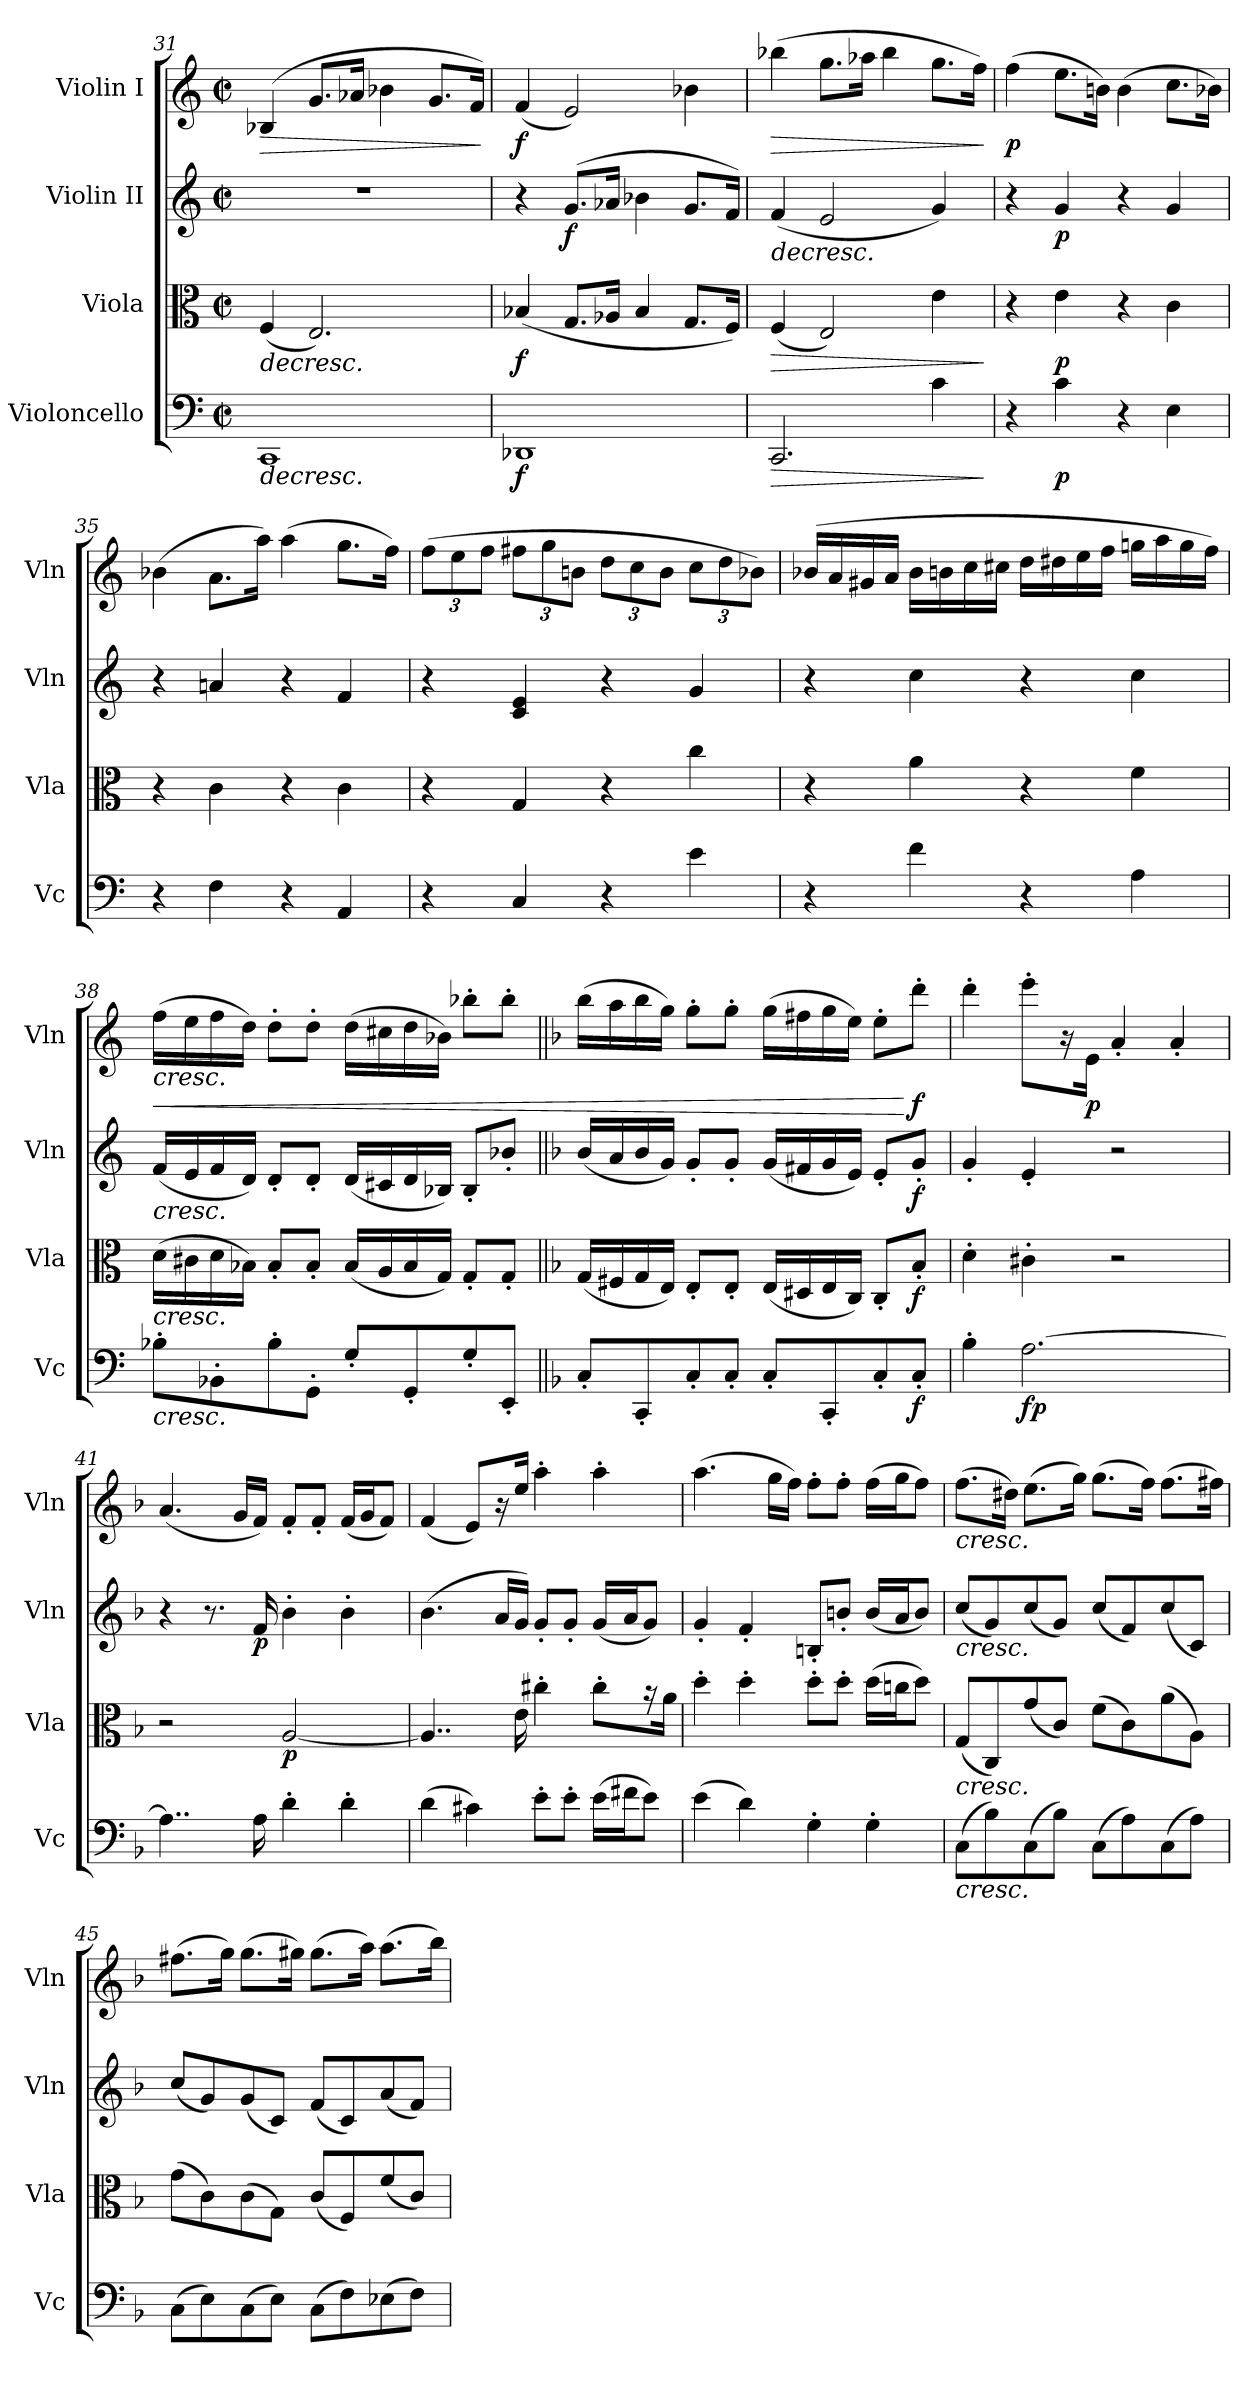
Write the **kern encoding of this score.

**kern	**dynam	**kern	**dynam	**kern	**dynam	**kern	**dynam
*part4	*part4	*part3	*part3	*part2	*part2	*part1	*part1
*staff4	*staff4	*staff3	*staff3	*staff2	*staff2	*staff1	*staff1
*I"Violoncello	*	*I"Viola	*	*I"Violin II	*	*I"Violin I	*
*I'Vc	*	*I'Vla	*	*I'Vln	*	*I'Vln	*
*clefF4	*	*clefC3	*	*clefG2	*	*clefG2	*
*k[]	*	*k[]	*	*k[]	*	*k[]	*
*M2/2	*	*M2/2	*	*M2/2	*	*M2/2	*
*met(c|)	*	*met(c|)	*	*met(c|)	*	*met(c|)	*
=31	=31	=31	=31	=31	=31	=31	=31
!	!LO:HP:b	!	!LO:HP:b	!	!	!	!LO:HP:b
1CC	>	(<4F/	>	1r	.	(>4B-X/	>
.	.	2.E/)	.	.	.	8.g/L	.
.	.	.	.	.	.	16a-X/Jk	.
.	.	.	.	.	.	4b-X\	.
.	.	.	.	.	.	8.g/L	.
.	.	.	.	.	.	16f/Jk)	.
.	.	.	.	.	.	.	]
=32	=32	=32	=32	=32	=32	=32	=32
!	!LO:DY:b	!	!LO:DY:b	!	!	!	!LO:DY:b
1DD-X	f	(<4B-X/	f	4r	.	(<4f/	f
!	!	!	!	!	!LO:DY:b	!	!
.	.	8.G/L	.	(>8.g/L	f	2e/)	.
.	.	16A-X/Jk	.	16a-X/Jk	.	.	.
.	.	4B-/	.	4b-X\	.	.	.
.	.	8.G/L	.	8.g/L	.	4b-X\	.
.	.	16F/Jk)	.	16f/Jk)	.	.	.
=33	=33	=33	=33	=33	=33	=33	=33
!	!LO:HP:b	!	!LO:HP:b	!	!LO:HP:b	!	!LO:HP:b
2.CC/	>	(<4F/	>	(<4f/	>	(>4bb-X\	>
.	.	2E/)	.	2e/	.	8.gg\L	.
.	.	.	.	.	.	16aa-X\Jk	.
.	.	.	.	.	.	4bb-\	.
4c\	.	4e\	.	4g/)	.	8.gg\L	.
.	.	.	.	.	.	16ff\Jk)	.
.	]	.	]	.	.	.	]
=34	=34	=34	=34	=34	=34	=34	=34
!	!	!	!	!	!	!	!LO:DY:b
4r	.	4r	.	4r	.	(>4ff\	p
!	!LO:DY:b	!	!LO:DY:b	!	!LO:DY:b	!	!
4c\	p	4e\	p	4g/	p	8.ee\L	.
.	.	.	.	.	.	16bn\Jk)	.
4r	.	4r	.	4r	.	(>4b\	.
4E\	.	4c\	.	4g/	.	8.cc\L	.
.	.	.	.	.	.	16b-X\Jk)	.
=35	=35	=35	=35	=35	=35	=35	=35
4r	.	4r	.	4r	.	(>4b-X\	.
4F\	.	4c\	.	4an/	.	8.a\L	.
.	.	.	.	.	.	16aa\Jk)	.
4r	.	4r	.	4r	.	(>4aa\	.
4AA/	.	4c\	.	4f/	.	8.gg\L	.
.	.	.	.	.	.	16ff\Jk)	.
=36	=36	=36	=36	=36	=36	=36	=36
*	*	*	*	*	*	*Xbrackettup	*
4r	.	4r	.	4r	.	(>12ff\L	.
.	.	.	.	.	.	12ee\	.
.	.	.	.	.	.	12ff\J	.
4C/	.	4G/	.	4c/ 4e/	.	12ff#X\L	.
.	.	.	.	.	.	12gg\	.
.	.	.	.	.	.	12bn\J	.
4r	.	4r	.	4r	.	12dd\L	.
.	.	.	.	.	.	12cc\	.
.	.	.	.	.	.	12b\J	.
4e\	.	4cc\	.	4g/	.	12cc\L	.
.	.	.	.	.	.	12dd\	.
.	.	.	.	.	.	12b-X\J)	.
=37	=37	=37	=37	=37	=37	=37	=37
4r	.	4r	.	4r	.	(>16b-X/LL	.
.	.	.	.	.	.	16a/	.
.	.	.	.	.	.	16g#X/	.
.	.	.	.	.	.	16a/JJ	.
4f\	.	4a\	.	4cc\	.	16b-\LL	.
.	.	.	.	.	.	16bn\	.
.	.	.	.	.	.	16cc\	.
.	.	.	.	.	.	16cc#X\JJ	.
4r	.	4r	.	4r	.	16dd\LL	.
.	.	.	.	.	.	16dd#X\	.
.	.	.	.	.	.	16ee\	.
.	.	.	.	.	.	16ff\JJ	.
4A\	.	4f\	.	4cc\	.	16ggn\LL	.
.	.	.	.	.	.	16aa\	.
.	.	.	.	.	.	16gg\	.
.	.	.	.	.	.	16ff\JJ)	.
=38	=38	=38	=38	=38	=38	=38	=38
!	!	!	!	!	!	!LO:TX:b:i:t=cresc.	!
!	!	!	!	!LO:TX:b:i:t=cresc.	!	!	!
!	!	!LO:TX:b:i:t=cresc.	!	!	!	!	!
!LO:TX:b:i:t=cresc.	!	!	!	!	!	!	!
!	!	!	!	!	!	!	!LO:HP:b
8B-X'\L	.	(>16d\LL	.	(<16f/LL	.	(>16ff\LL	<
.	.	16c#X\	.	16e/	.	16ee\	.
8BB-X'\	.	16d\	.	16f/	.	16ff\	.
.	.	16B-X\JJ)	.	16d/JJ)	.	16dd\JJ)	.
8B-'\	.	8B-'/L	.	8d'/L	.	8dd'\L	.
8GG'\J	.	8B-'/J	.	8d'/J	.	8dd'\J	.
8G'/L	.	(<16B-/LL	.	(<16d/LL	.	(>16dd\LL	.
.	.	16A/	.	16c#X/	.	16cc#X\	.
8GG'/	.	16B-/	.	16d/	.	16dd\	.
.	.	16G/JJ)	.	16B-X/JJ)	.	16b-X\JJ)	.
8G'/	.	8G'/L	.	8B-'/L	.	8bb-X'\L	.
8EE'/J	.	8G'/J	.	8b-X'/J	.	8bb-'\J	.
=39||	=39||	=39||	=39||	=39||	=39||	=39||	=39||
*k[b-]	*	*k[b-]	*	*k[b-]	*	*k[b-]	*
8C'/L	.	(<16G/LL	.	(<16b-/LL	.	(>16bb-\LL	.
.	.	16F#X/	.	16a/	.	16aa\	.
8CC'/	.	16G/	.	16b-/	.	16bb-\	.
.	.	16E/JJ)	.	16g/JJ)	.	16gg\JJ)	.
8C'/	.	8E'/L	.	8g'/L	.	8gg'\L	.
8C'/J	.	8E'/J	.	8g'/J	.	8gg'\J	.
8C'/L	.	(<16E/LL	.	(<16g/LL	.	(>16gg\LL	.
.	.	16D#X/	.	16f#X/	.	16ff#X\	.
8CC'/	.	16E/	.	16g/	.	16gg\	.
.	.	16C/JJ)	.	16e/JJ)	.	16ee\JJ)	.
8C'/	.	8C'/L	.	8e'/L	.	8ee'\L	.
!	!LO:DY:n=1:b	!	!LO:DY:n=1:b	!	!LO:DY:n=1:b	!	!LO:DY:n=1:b
8C'/J	] f	8B-'/J	] f	8g'/J	] f	8ddd'\J	[ f
=40	=40	=40	=40	=40	=40	=40	=40
4B-'\	.	4d'\	.	4g'/	.	4ddd'\	.
!	!LO:DY:b	!	!	!	!	!	!
[2.A\	fp	4c#X'\	.	4e'/	.	8eee'\L	.
.	.	.	.	.	.	16r	.
!	!	!	!	!	!	!	!LO:DY:b
.	.	.	.	.	.	16e\Jk	p
.	.	2r	.	2r	.	4a'/	.
.	.	.	.	.	.	4a'/	.
=41	=41	=41	=41	=41	=41	=41	=41
4..A\]	.	2r	.	4r	.	(<4.a/	.
.	.	.	.	8.r	.	.	.
.	.	.	.	.	.	16g/LL	.
!	!	!	!	!	!LO:DY:b	!	!
16A\	.	.	.	16f/	p	16f/JJ)	.
!	!	!	!LO:DY:b	!	!	!	!
4d'\	.	[2A/	p	4b-'\	.	8f'/L	.
.	.	.	.	.	.	8f'/J	.
4d'\	.	.	.	4b-'\	.	(<16f/LL	.
.	.	.	.	.	.	16g/J	.
.	.	.	.	.	.	8f/J)	.
=42	=42	=42	=42	=42	=42	=42	=42
(>4d\	.	4..A/]	.	(>4.b-\	.	(<4f/	.
4c#X\)	.	.	.	.	.	8e/L)	.
.	.	.	.	16a/LL	.	16r	.
.	.	16e\	.	16g/JJ)	.	16ee/Jk	.
8e'\L	.	4cc#X'\	.	8g'/L	.	4aa'\	.
8e'\J	.	.	.	8g'/J	.	.	.
(>16e\LL	.	8cc#'\L	.	(<16g/LL	.	4aa'\	.
16f#X\J	.	.	.	16a/J	.	.	.
8e\J)	.	16r	.	8g/J)	.	.	.
.	.	16a\Jk	.	.	.	.	.
=43	=43	=43	=43	=43	=43	=43	=43
(>4e\	.	4dd'\	.	4g'/	.	(>4.aa\	.
4d\)	.	4dd'\	.	4f'/	.	.	.
.	.	.	.	.	.	16gg\LL	.
.	.	.	.	.	.	16ff\JJ)	.
4G'\	.	8dd'\L	.	8Bn'/L	.	8ff'\L	.
.	.	8dd'\J	.	8bn'/J	.	8ff'\J	.
4G'\	.	(>16dd\LL	.	(<16b/LL	.	(>16ff\LL	.
.	.	16ccn\J	.	16a/J	.	16gg\J	.
.	.	8dd\J)	.	8b/J)	.	8ff\J)	.
=44	=44	=44	=44	=44	=44	=44	=44
!	!	!	!	!	!	!LO:TX:b:i:t=cresc.	!
!	!	!	!	!LO:TX:b:i:t=cresc.	!	!	!
!	!	!LO:TX:b:i:t=cresc.	!	!	!	!	!
!LO:TX:b:i:t=cresc.	!	!	!	!	!	!	!
(>8C\L	.	(<8G/L	.	(<8cc/L	.	(>8.ff\L	.
8B-\)	.	8C/)	.	8g/)	.	.	.
.	.	.	.	.	.	16dd#X\Jk)	.
(>8C\	.	(<8g/	.	(<8cc/	.	(>8.ee\L	.
8B-\J)	.	8c/J)	.	8g/J)	.	.	.
.	.	.	.	.	.	16gg\Jk)	.
(>8C\L	.	(>8f\L	.	(<8cc/L	.	(>8.gg\L	.
8A\)	.	8c\)	.	8f/)	.	.	.
.	.	.	.	.	.	16ff\Jk)	.
(>8C\	.	(>8a\	.	(<8cc/	.	(>8.ff\L	.
8A\J)	.	8A\J)	.	8c/J)	.	.	.
.	.	.	.	.	.	16ff#X\Jk)	.
=45	=45	=45	=45	=45	=45	=45	=45
(>8C\L	.	(>8g\L	.	(<8cc/L	.	(>8.ff#X\L	.
8E\)	.	8c\)	.	8g/)	.	.	.
.	.	.	.	.	.	16gg\Jk)	.
(>8C\	.	(>8c\	.	(<8g/	.	(>8.gg\L	.
8E\J)	.	8G\J)	.	8c/J)	.	.	.
.	.	.	.	.	.	16gg#X\Jk)	.
(>8C\L	.	(<8c/L	.	(<8f/L	.	(>8.gg#\L	.
8F\)	.	8F/)	.	8c/)	.	.	.
.	.	.	.	.	.	16aa\Jk)	.
(>8E-X\	.	(<8f/	.	(<8a/	.	(>8.aa\L	.
8F\J)	.	8c/J)	.	8f/J)	.	.	.
.	.	.	.	.	.	16bb-\Jk)	.
=	=	=	=	=	=	=	=
*-	*-	*-	*-	*-	*-	*-	*-
